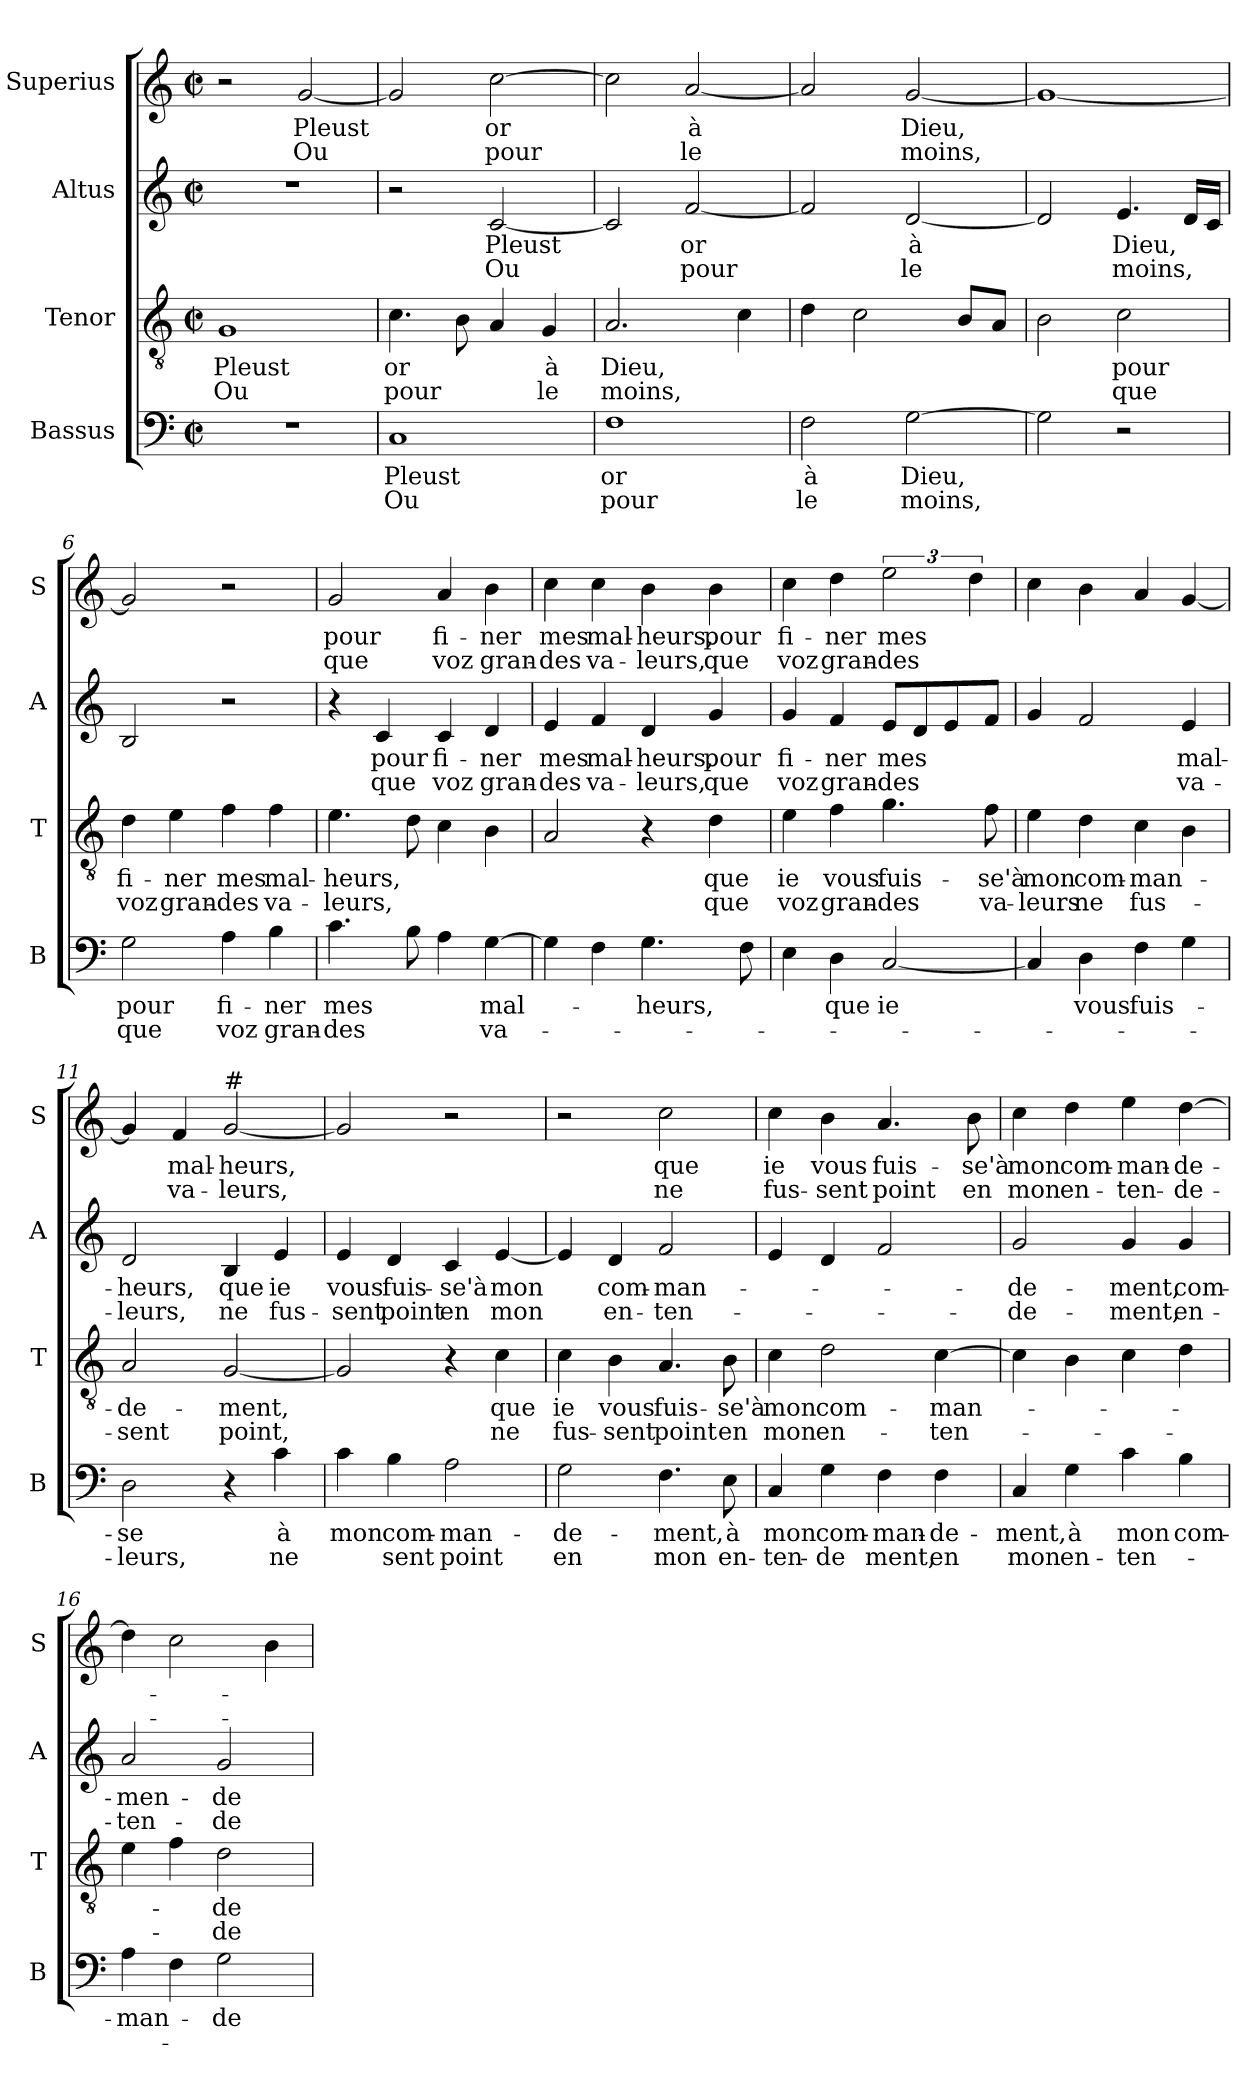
**kern	**text	**text	**kern	**text	**text	**kern	**text	**text	**kern	**text	**text
*part4	*part4	*part4	*part3	*part3	*part3	*part2	*part2	*part2	*part1	*part1	*part1
*staff4	*staff4	*staff4	*staff3	*staff3	*staff3	*staff2	*staff2	*staff2	*staff1	*staff1	*staff1
*I"Bassus	*	*	*I"Tenor	*	*	*I"Altus	*	*	*I"Superius	*	*
*I'B	*	*	*I'T	*	*	*I'A	*	*	*I'S	*	*
*clefF4	*	*	*clefGv2	*	*	*clefG2	*	*	*clefG2	*	*
*k[]	*	*	*k[]	*	*	*k[]	*	*	*k[]	*	*
*C:	*	*	*C:	*	*	*C:	*	*	*C:	*	*
*M2/2	*	*	*M2/2	*	*	*M2/2	*	*	*M2/2	*	*
*met(c|)	*	*	*met(c|)	*	*	*met(c|)	*	*	*met(c|)	*	*
=1	=1	=1	=1	=1	=1	=1	=1	=1	=1	=1	=1
!	!	!	!	!LO:LY:b	!LO:LY:b	!	!	!	!	!	!
1r	.	.	1G	Pleust	Ou	1r	.	.	2r	.	.
!	!	!	!	!	!	!	!	!	!	!LO:LY:b	!LO:LY:b
.	.	.	.	.	.	.	.	.	[2g/	Pleust	Ou
=2	=2	=2	=2	=2	=2	=2	=2	=2	=2	=2	=2
!	!LO:LY:b	!LO:LY:b	!	!LO:LY:b	!LO:LY:b	!	!	!	!	!	!
1C	Pleust	Ou	4.c\	or	pour	2r	.	.	2g/]	.	.
.	.	.	8B\	.	.	.	.	.	.	.	.
!	!	!	!	!	!	!	!LO:LY:b	!LO:LY:b	!	!LO:LY:b	!LO:LY:b
.	.	.	4A/	.	.	[2c/	Pleust	Ou	[2cc\	or	pour
!	!	!	!	!LO:LY:b	!LO:LY:b	!	!	!	!	!	!
.	.	.	4G/	à	le	.	.	.	.	.	.
=3	=3	=3	=3	=3	=3	=3	=3	=3	=3	=3	=3
!	!LO:LY:b	!LO:LY:b	!	!LO:LY:b	!LO:LY:b	!	!	!	!	!	!
1F	or	pour	2.A/	Dieu,	moins,	2c/]	.	.	2cc\]	.	.
!	!	!	!	!	!	!	!LO:LY:b	!LO:LY:b	!	!LO:LY:b	!LO:LY:b
.	.	.	.	.	.	[2f/	or	pour	[2a/	à	le
.	.	.	4c\	.	.	.	.	.	.	.	.
=4	=4	=4	=4	=4	=4	=4	=4	=4	=4	=4	=4
!	!LO:LY:b	!LO:LY:b	!	!	!	!	!	!	!	!	!
2F\	à	le	4d\	.	.	2f/]	.	.	2a/]	.	.
.	.	.	2c\	.	.	.	.	.	.	.	.
!	!LO:LY:b	!LO:LY:b	!	!	!	!	!LO:LY:b	!LO:LY:b	!	!LO:LY:b	!LO:LY:b
[2G\	Dieu,	moins,	.	.	.	[2d/	à	le	[2g/	Dieu,	moins,
.	.	.	8B/L	.	.	.	.	.	.	.	.
.	.	.	8A/J	.	.	.	.	.	.	.	.
=5	=5	=5	=5	=5	=5	=5	=5	=5	=5	=5	=5
2G\]	.	.	2B\	.	.	2d/]	.	.	1g_	.	.
!	!	!	!	!LO:LY:b	!LO:LY:b	!	!LO:LY:b	!LO:LY:b	!	!	!
2r	.	.	2c\	pour	que	4.e/	Dieu,	moins,	.	.	.
.	.	.	.	.	.	16d/LL	.	.	.	.	.
.	.	.	.	.	.	16c/JJ	.	.	.	.	.
!!LO:LB:g=z
=6	=6	=6	=6	=6	=6	=6	=6	=6	=6	=6	=6
!	!LO:LY:b	!LO:LY:b	!	!LO:LY:b	!LO:LY:b	!	!	!	!	!	!
2G\	pour	que	4d\	fi-	voz	2B/	.	.	2g/]	.	.
!	!	!	!	!LO:LY:b	!LO:LY:b	!	!	!	!	!	!
.	.	.	4e\	-ner	gran-	.	.	.	.	.	.
!	!LO:LY:b	!LO:LY:b	!	!LO:LY:b	!LO:LY:b	!	!	!	!	!	!
4A\	fi-	voz	4f\	mes	-des	2r	.	.	2r	.	.
!	!LO:LY:b	!LO:LY:b	!	!LO:LY:b	!LO:LY:b	!	!	!	!	!	!
4B\	-ner	gran-	4f\	mal-	va-	.	.	.	.	.	.
=7	=7	=7	=7	=7	=7	=7	=7	=7	=7	=7	=7
!	!LO:LY:b	!LO:LY:b	!	!LO:LY:b	!LO:LY:b	!	!	!	!	!LO:LY:b	!LO:LY:b
4.c\	mes	-des	4.e\	-heurs,	-leurs,	4r	.	.	2g/	pour	que
!	!	!	!	!	!	!	!LO:LY:b	!LO:LY:b	!	!	!
.	.	.	.	.	.	4c/	pour	que	.	.	.
8B\	.	.	8d\	.	.	.	.	.	.	.	.
!	!	!	!	!	!	!	!LO:LY:b	!LO:LY:b	!	!LO:LY:b	!LO:LY:b
4A\	.	.	4c\	.	.	4c/	fi-	voz	4a/	fi-	voz
!	!LO:LY:b	!LO:LY:b	!	!	!	!	!LO:LY:b	!LO:LY:b	!	!LO:LY:b	!LO:LY:b
[4G\	mal-	va-	4B\	.	.	4d/	-ner	gran-	4b\	-ner	gran-
=8	=8	=8	=8	=8	=8	=8	=8	=8	=8	=8	=8
!	!	!	!	!	!	!	!LO:LY:b	!LO:LY:b	!	!LO:LY:b	!LO:LY:b
4G\]	.	.	2A/	.	.	4e/	mes	-des	4cc\	mes	-des
!	!	!	!	!	!	!	!LO:LY:b	!LO:LY:b	!	!LO:LY:b	!LO:LY:b
4F\	.	.	.	.	.	4f/	mal-	va-	4cc\	mal-	va-
!	!LO:LY:b	!	!	!	!	!	!LO:LY:b	!LO:LY:b	!	!LO:LY:b	!LO:LY:b
4.G\	-heurs,	.	4r	.	.	4d/	-heurs,	-leurs,	4b\	-heurs,	-leurs,
!	!	!	!	!LO:LY:b	!LO:LY:b	!	!LO:LY:b	!LO:LY:b	!	!LO:LY:b	!LO:LY:b
.	.	.	4d\	que	que	4g/	pour	que	4b\	pour	que
8F\	.	.	.	.	.	.	.	.	.	.	.
=9	=9	=9	=9	=9	=9	=9	=9	=9	=9	=9	=9
!	!	!	!	!LO:LY:b	!LO:LY:b	!	!LO:LY:b	!LO:LY:b	!	!LO:LY:b	!LO:LY:b
4E\	.	.	4e\	ie	voz	4g/	fi-	voz	4cc\	fi-	voz
!	!LO:LY:b	!	!	!LO:LY:b	!LO:LY:b	!	!LO:LY:b	!LO:LY:b	!	!LO:LY:b	!LO:LY:b
4D\	que	.	4f\	vous	gran-	4f/	-ner	gran-	4dd\	-ner	gran-
!	!LO:LY:b	!	!	!LO:LY:b	!LO:LY:b	!	!LO:LY:b	!LO:LY:b	!	!LO:LY:b	!LO:LY:b
[2C/	ie	.	4.g\	fuis-	-des	8e/L	mes	-des	3ee\	mes	-des
.	.	.	.	.	.	8d/	.	.	.	.	.
.	.	.	.	.	.	8e/	.	.	.	.	.
.	.	.	.	.	.	.	.	.	6dd\	.	.
!	!	!	!	!LO:LY:b	!LO:LY:b	!	!	!	!	!	!
.	.	.	8f\	-se'à	va-	8f/J	.	.	.	.	.
=10	=10	=10	=10	=10	=10	=10	=10	=10	=10	=10	=10
!	!	!	!	!LO:LY:b	!LO:LY:b	!	!	!	!	!	!
4C/]	.	.	4e\	mon	-leurs	4g/	.	.	4cc\	.	.
!	!LO:LY:b	!	!	!LO:LY:b	!LO:LY:b	!	!	!	!	!	!
4D\	vous	.	4d\	com-	ne	2f/	.	.	4b\	.	.
!	!LO:LY:b	!	!	!LO:LY:b	!LO:LY:b	!	!	!	!	!	!
4F\	fuis-	.	4c\	-man-	fus-	.	.	.	4a/	.	.
!	!	!	!	!	!	!	!LO:LY:b	!LO:LY:b	!	!	!
4G\	.	.	4B\	.	.	4e/	mal-	va-	[4g/	.	.
!!LO:LB:g=z
=11	=11	=11	=11	=11	=11	=11	=11	=11	=11	=11	=11
!	!LO:LY:b	!LO:LY:b	!	!LO:LY:b	!LO:LY:b	!	!LO:LY:b	!LO:LY:b	!	!	!
2D\	-se	-leurs,	2A/	-de-	-sent	2d/	-heurs,	-leurs,	4g/]	.	.
!	!	!	!	!	!	!	!	!	!	!LO:LY:b	!LO:LY:b
.	.	.	.	.	.	.	.	.	4f/	mal-	va-
!	!	!	!	!	!	!	!	!	!LO:TX:a:t=#	!	!
!	!	!	!	!LO:LY:b	!LO:LY:b	!	!LO:LY:b	!LO:LY:b	!	!LO:LY:b	!LO:LY:b
4r	.	.	[2G/	-ment,	point,	4B/	que	ne	[2g/	-heurs,	-leurs,
!	!LO:LY:b	!LO:LY:b	!	!	!	!	!LO:LY:b	!LO:LY:b	!	!	!
4c\	à	ne	.	.	.	4e/	ie	fus-	.	.	.
=12	=12	=12	=12	=12	=12	=12	=12	=12	=12	=12	=12
!	!LO:LY:b	!	!	!	!	!	!LO:LY:b	!LO:LY:b	!	!	!
4c\	mon	.	2G/]	.	.	4e/	vous	-sent	2g/]	.	.
!	!LO:LY:b	!LO:LY:b	!	!	!	!	!LO:LY:b	!LO:LY:b	!	!	!
4B\	com-	sent	.	.	.	4d/	fuis-	point	.	.	.
!	!LO:LY:b	!LO:LY:b	!	!	!	!	!LO:LY:b	!LO:LY:b	!	!	!
2A\	-man-	point	4r	.	.	4c/	-se'à	en	2r	.	.
!	!	!	!	!LO:LY:b	!LO:LY:b	!	!LO:LY:b	!LO:LY:b	!	!	!
.	.	.	4c\	que	ne	[4e/	mon	mon	.	.	.
=13	=13	=13	=13	=13	=13	=13	=13	=13	=13	=13	=13
!	!LO:LY:b	!LO:LY:b	!	!LO:LY:b	!LO:LY:b	!	!	!	!	!	!
2G\	-de-	en	4c\	ie	fus-	4e/]	.	.	2r	.	.
!	!	!	!	!LO:LY:b	!LO:LY:b	!	!LO:LY:b	!LO:LY:b	!	!	!
.	.	.	4B\	vous	-sent	4d/	com-	en-	.	.	.
!	!LO:LY:b	!LO:LY:b	!	!LO:LY:b	!LO:LY:b	!	!LO:LY:b	!LO:LY:b	!	!LO:LY:b	!LO:LY:b
4.F\	-ment,	mon	4.A/	fuis-	point	2f/	-man-	-ten-	2cc\	que	ne
!	!LO:LY:b	!LO:LY:b	!	!LO:LY:b	!LO:LY:b	!	!	!	!	!	!
8E\	à	en-	8B\	-se'à	en	.	.	.	.	.	.
=14	=14	=14	=14	=14	=14	=14	=14	=14	=14	=14	=14
!	!LO:LY:b	!LO:LY:b	!	!LO:LY:b	!LO:LY:b	!	!	!	!	!LO:LY:b	!LO:LY:b
4C/	mon	-ten-	4c\	mon	mon	4e/	.	.	4cc\	ie	fus-
!	!LO:LY:b	!LO:LY:b	!	!LO:LY:b	!LO:LY:b	!	!	!	!	!LO:LY:b	!LO:LY:b
4G\	com-	-de	2d\	com-	en-	4d/	.	.	4b\	vous	-sent
!	!LO:LY:b	!LO:LY:b	!	!	!	!	!	!	!	!LO:LY:b	!LO:LY:b
4F\	-man-	ment,	.	.	.	2f/	.	.	4.a/	fuis-	point
!	!LO:LY:b	!LO:LY:b	!	!LO:LY:b	!LO:LY:b	!	!	!	!	!	!
4F\	-de-	en	[4c\	-man-	-ten-	.	.	.	.	.	.
!	!	!	!	!	!	!	!	!	!	!LO:LY:b	!LO:LY:b
.	.	.	.	.	.	.	.	.	8b\	-se'à	en
=15	=15	=15	=15	=15	=15	=15	=15	=15	=15	=15	=15
!	!LO:LY:b	!LO:LY:b	!	!	!	!	!LO:LY:b	!LO:LY:b	!	!LO:LY:b	!LO:LY:b
4C/	-ment,	mon	4c\]	.	.	2g/	-de-	-de-	4cc\	mon	mon
!	!LO:LY:b	!LO:LY:b	!	!	!	!	!	!	!	!LO:LY:b	!LO:LY:b
4G\	à	en-	4B\	.	.	.	.	.	4dd\	com-	en-
!	!LO:LY:b	!LO:LY:b	!	!	!	!	!LO:LY:b	!LO:LY:b	!	!LO:LY:b	!LO:LY:b
4c\	mon	-ten-	4c\	.	.	4g/	-ment,	-ment,	4ee\	-man-	-ten-
!	!LO:LY:b	!	!	!	!	!	!LO:LY:b	!LO:LY:b	!	!LO:LY:b	!LO:LY:b
4B\	com-	.	4d\	.	.	4g/	com-	en-	[4dd\	-de-	-de-
!!LO:PB:g=z
=16	=16	=16	=16	=16	=16	=16	=16	=16	=16	=16	=16
!	!LO:LY:b	!	!	!	!	!	!LO:LY:b	!LO:LY:b	!	!	!
4A\	-man-	.	4e\	.	.	2a/	-men-	-ten-	4dd\]	.	.
4F\	.	.	4f\	.	.	.	.	.	2cc\	.	.
!	!LO:LY:b	!	!	!LO:LY:b	!LO:LY:b	!	!LO:LY:b	!LO:LY:b	!	!	!
2G\	-de-	.	2d\	-de-	-de	2g/	-de-	-de-	.	.	.
.	.	.	.	.	.	.	.	.	4b\	.	.
=	=	=	=	=	=	=	=	=	=	=	=
*-	*-	*-	*-	*-	*-	*-	*-	*-	*-	*-	*-
